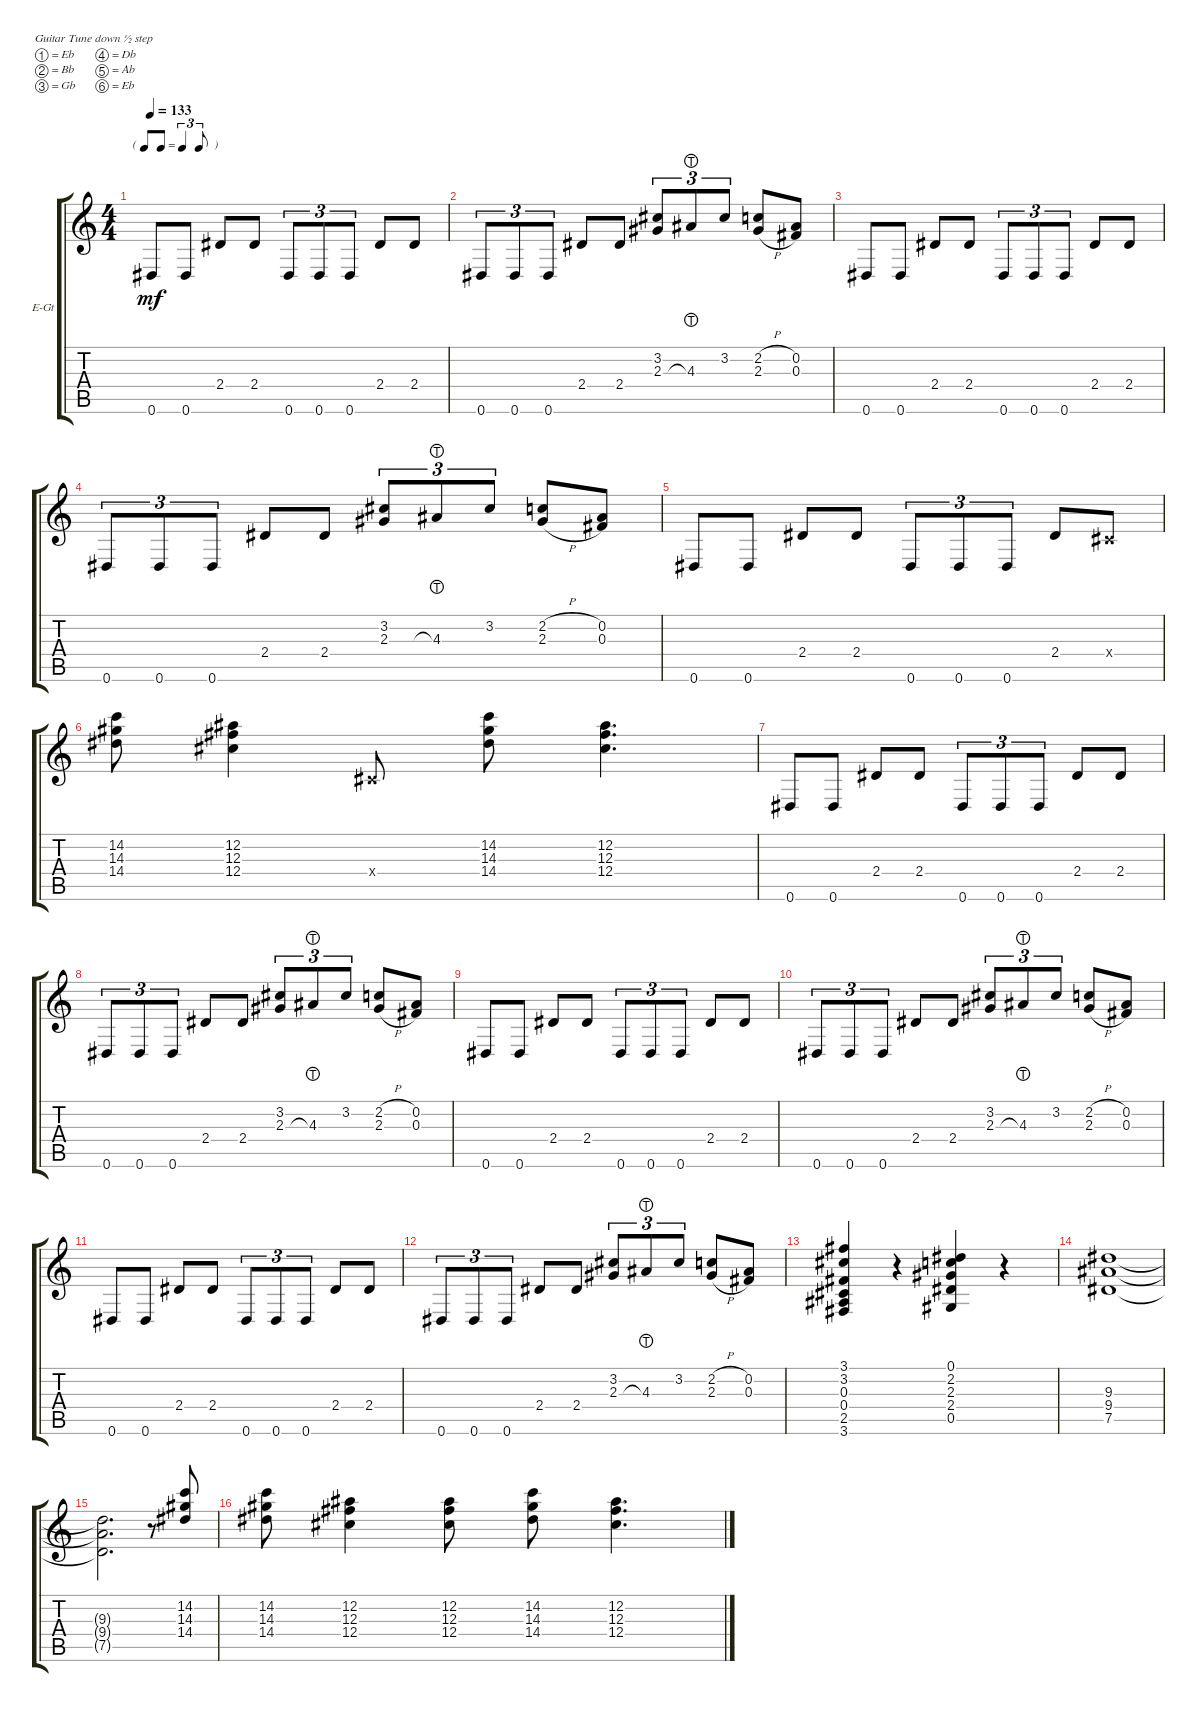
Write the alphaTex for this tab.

\defaultSystemsLayout 4
\bracketExtendMode groupsimilarinstruments
\firstSystemTrackNameOrientation horizontal
\otherSystemsTrackNameOrientation horizontal
\track ("PAUL STANLEY" "E-Gt") {solo instrument distortionguitar}
\staff {score tabs}
\tuning (Eb4 Bb3 Gb3 Db3 Ab2 Eb2)
\ts (4 4)
\tf triplet8th
\tempo 133
\clef g2
\ks c
0.6.8{dy mf} 0.6.8 2.4.8 2.4.8 0.6.8{tu (3 2)} 0.6.8{tu (3 2)} 0.6.8{tu (3 2)} 2.4.8 2.4.8 |
0.6.8{tu (3 2)} 0.6.8{tu (3 2)} 0.6.8{tu (3 2)} 2.4.8 2.4.8 (2.3 3.2).8{tu (3 2)} 4.3{lht}.8{tu (3 2)} 3.2.8{tu (3 2)} (2.2{h} 2.3{h}).8 (0.3 0.2).8 |
0.6.8 0.6.8 2.4.8 2.4.8 0.6.8{tu (3 2)} 0.6.8{tu (3 2)} 0.6.8{tu (3 2)} 2.4.8 2.4.8 |
0.6.8{tu (3 2)} 0.6.8{tu (3 2)} 0.6.8{tu (3 2)} 2.4.8 2.4.8 (2.3 3.2).8{tu (3 2)} 4.3{lht}.8{tu (3 2)} 3.2.8{tu (3 2)} (2.2{h} 2.3{h}).8 (0.3 0.2).8 |
0.6.8 0.6.8 2.4.8 2.4.8 0.6.8{tu (3 2)} 0.6.8{tu (3 2)} 0.6.8{tu (3 2)} 2.4.8 0.4{x}.8 |
(14.2 14.3 14.4).8 (12.4 12.3 12.2).4 0.4{x}.8 (14.4 14.3 14.2).8 (12.2 12.3 12.4).4{d} |
0.6.8 0.6.8 2.4.8 2.4.8 0.6.8{tu (3 2)} 0.6.8{tu (3 2)} 0.6.8{tu (3 2)} 2.4.8 2.4.8 |
0.6.8{tu (3 2)} 0.6.8{tu (3 2)} 0.6.8{tu (3 2)} 2.4.8 2.4.8 (2.3 3.2).8{tu (3 2)} 4.3{lht}.8{tu (3 2)} 3.2.8{tu (3 2)} (2.2{h} 2.3{h}).8 (0.3 0.2).8 |
0.6.8 0.6.8 2.4.8 2.4.8 0.6.8{tu (3 2)} 0.6.8{tu (3 2)} 0.6.8{tu (3 2)} 2.4.8 2.4.8 |
0.6.8{tu (3 2)} 0.6.8{tu (3 2)} 0.6.8{tu (3 2)} 2.4.8 2.4.8 (2.3 3.2).8{tu (3 2)} 4.3{lht}.8{tu (3 2)} 3.2.8{tu (3 2)} (2.2{h} 2.3{h}).8 (0.3 0.2).8 |
0.6.8 0.6.8 2.4.8 2.4.8 0.6.8{tu (3 2)} 0.6.8{tu (3 2)} 0.6.8{tu (3 2)} 2.4.8 2.4.8 |
0.6.8{tu (3 2)} 0.6.8{tu (3 2)} 0.6.8{tu (3 2)} 2.4.8 2.4.8 (2.3 3.2).8{tu (3 2)} 4.3{lht}.8{tu (3 2)} 3.2.8{tu (3 2)} (2.2{h} 2.3{h}).8 (0.3 0.2).8 |
(3.2 0.3 0.4 3.6 2.5 3.1).4 r.4 (2.4 2.3 2.2 0.5 0.1).4 r.4 |
(9.3 9.4 7.5).1 |
(9.3{t} 9.4{t} 7.5{t}).2{d beam invert} r.8 (14.2 14.3 14.4).8{beam invert} |
(14.2 14.3 14.4).8 (12.4 12.3 12.2).4 (12.4 12.3 12.2).8 (14.4 14.3 14.2).8 (12.2 12.3 12.4).4{d}
